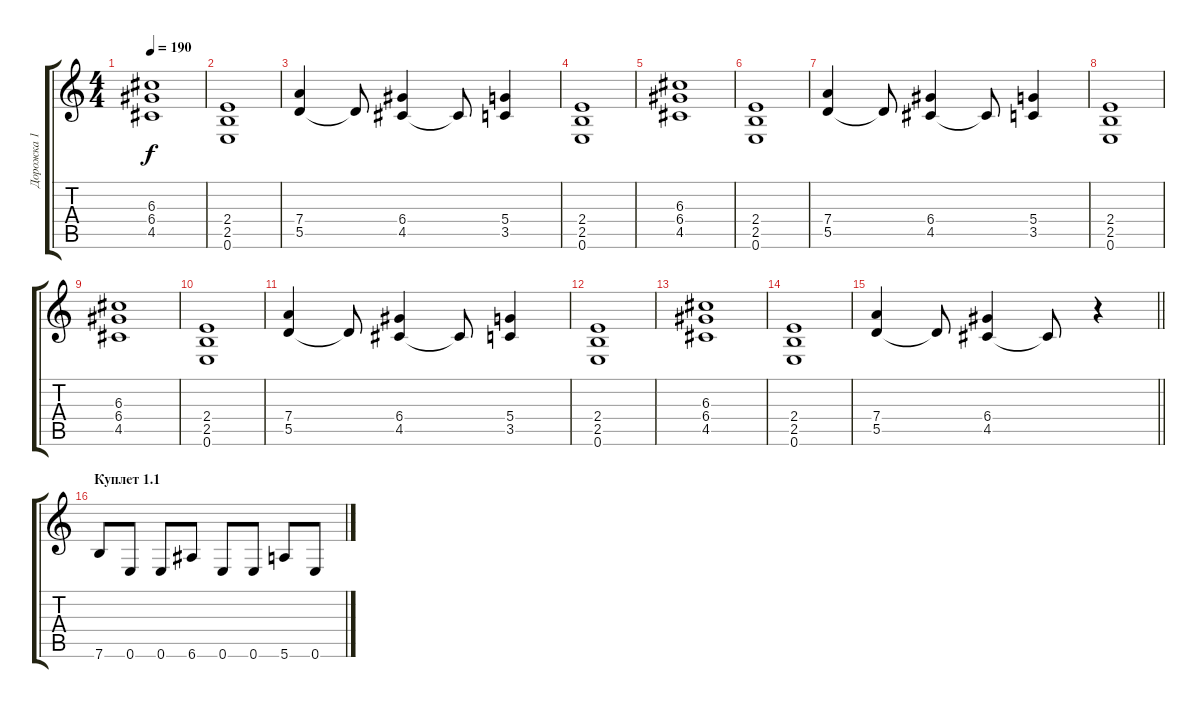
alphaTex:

\track ("Дорожка 1" "Дорожка 1") {instrument distortionguitar}
\staff {score tabs}
\tuning (E4 B3 G3 D3 A2 E2) {hide}
\ts (4 4)
\tempo 190
\clef g2
\ks c
(6.3 6.4 4.5).1{dy f} |
(2.4 2.5 0.6).1 |
(7.4 5.5).4 5.5{t}.8 (6.4 4.5).4 4.5{t}.8 (5.4 3.5).4 |
(2.4 2.5 0.6).1 |
(6.3 6.4 4.5).1 |
(2.4 2.5 0.6).1 |
(7.4 5.5).4 5.5{t}.8 (6.4 4.5).4 4.5{t}.8 (5.4 3.5).4 |
(2.4 2.5 0.6).1 |
(6.3 6.4 4.5).1 |
(2.4 2.5 0.6).1 |
(7.4 5.5).4 5.5{t}.8 (6.4 4.5).4 4.5{t}.8 (5.4 3.5).4 |
(2.4 2.5 0.6).1 |
(6.3 6.4 4.5).1 |
(2.4 2.5 0.6).1 |
\barLineRight lightlight
(7.4 5.5).4 5.5{t}.8 (6.4 4.5).4 4.5{t}.8 r.4 |
\section ("" "Куплет 1.1")
7.6.8 0.6.8 0.6.8 6.6.8 0.6.8 0.6.8 5.6.8 0.6.8
